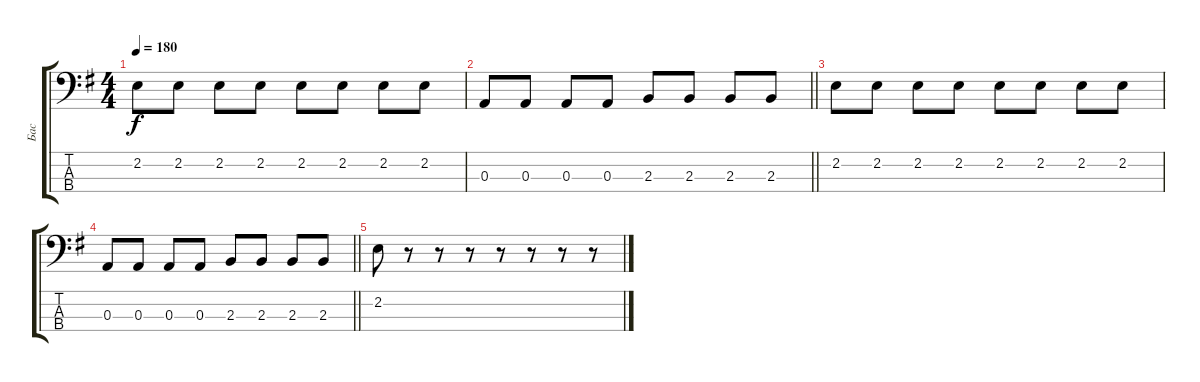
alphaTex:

\track ("Бас" "Бас") {instrument electricbassfinger}
\staff {score tabs}
\tuning (G2 D2 A1 E1) {hide}
\ts (4 4)
\tempo 180
\clef f4
\ks g
2.2.8{dy f} 2.2.8 2.2.8 2.2.8 2.2.8 2.2.8 2.2.8 2.2.8 |
\barLineRight lightlight
0.3.8 0.3.8 0.3.8 0.3.8 2.3.8 2.3.8 2.3.8 2.3.8 |
\section ("" "")
2.2.8 2.2.8 2.2.8 2.2.8 2.2.8 2.2.8 2.2.8 2.2.8 |
\barLineRight lightlight
0.3.8 0.3.8 0.3.8 0.3.8 2.3.8 2.3.8 2.3.8 2.3.8 |
2.2.8 r.8 r.8 r.8 r.8 r.8 r.8 r.8
